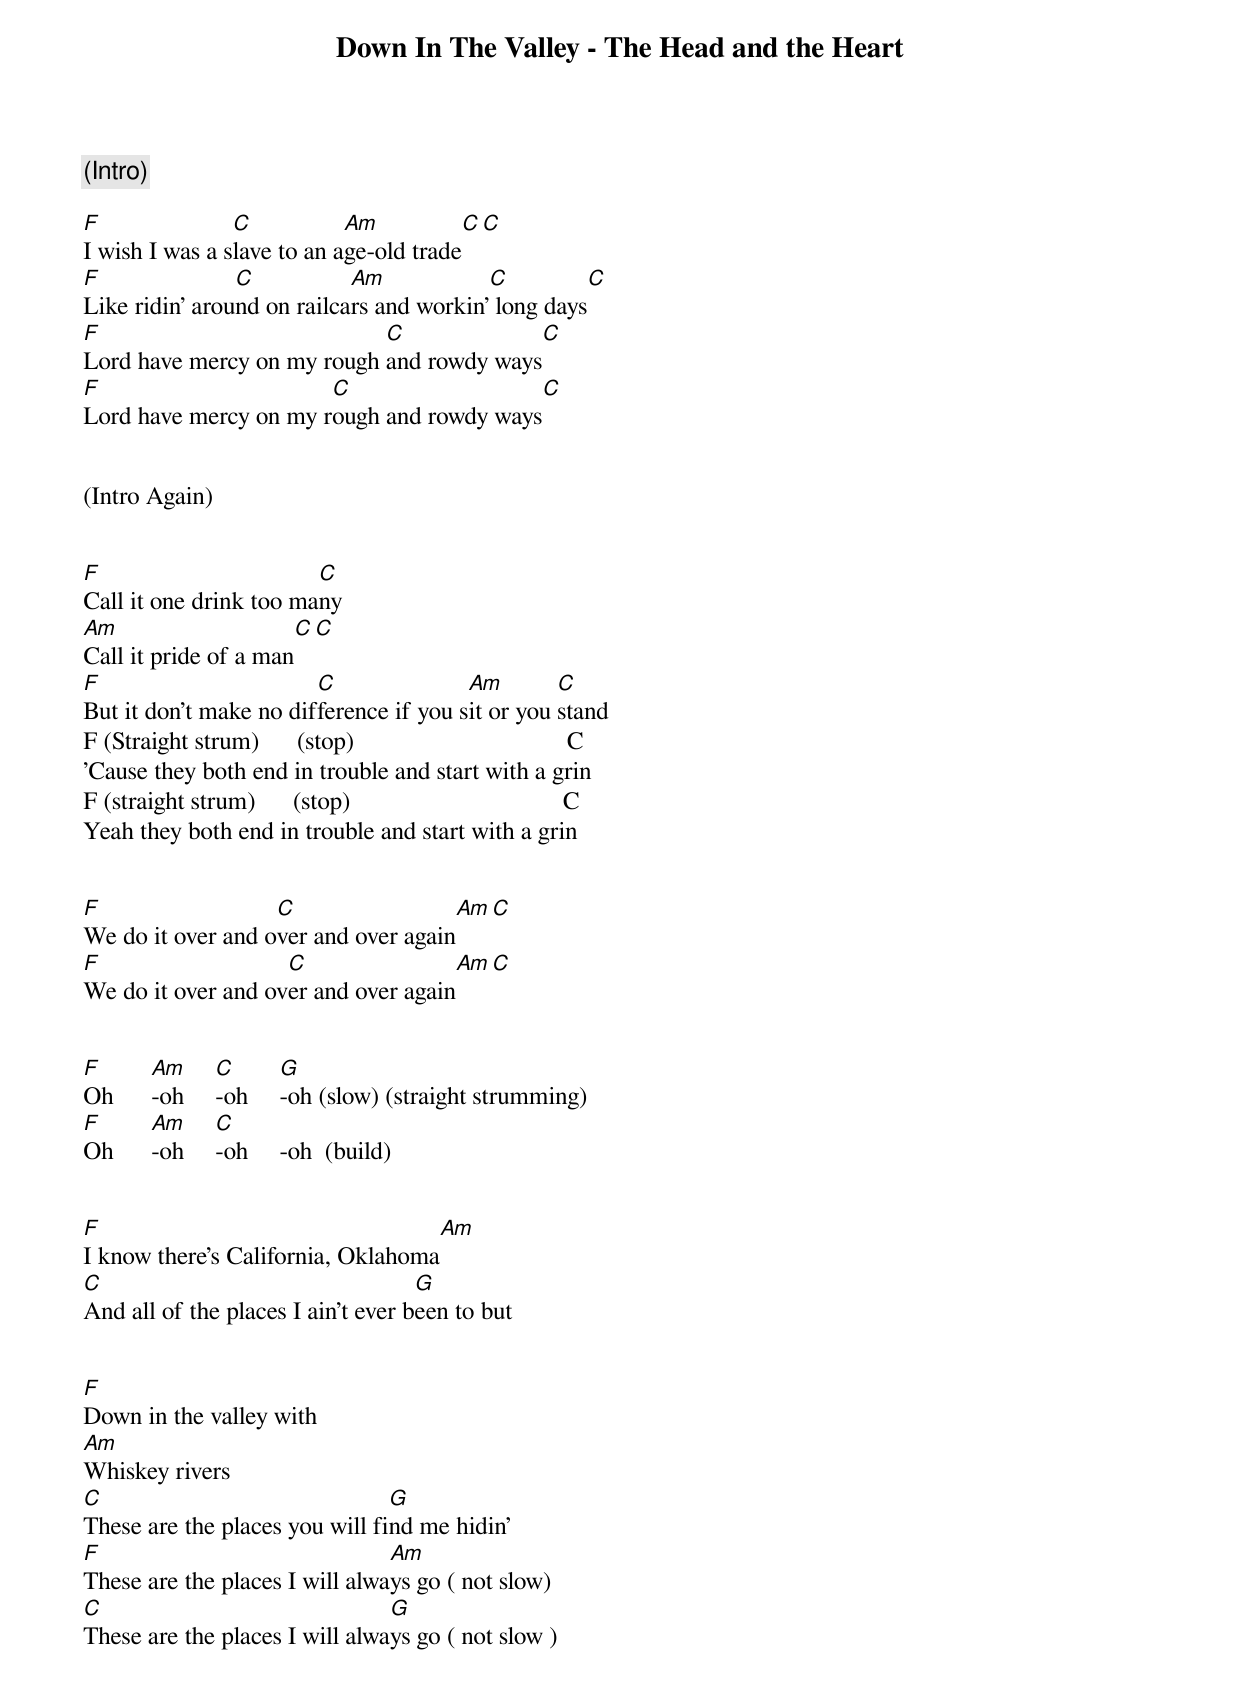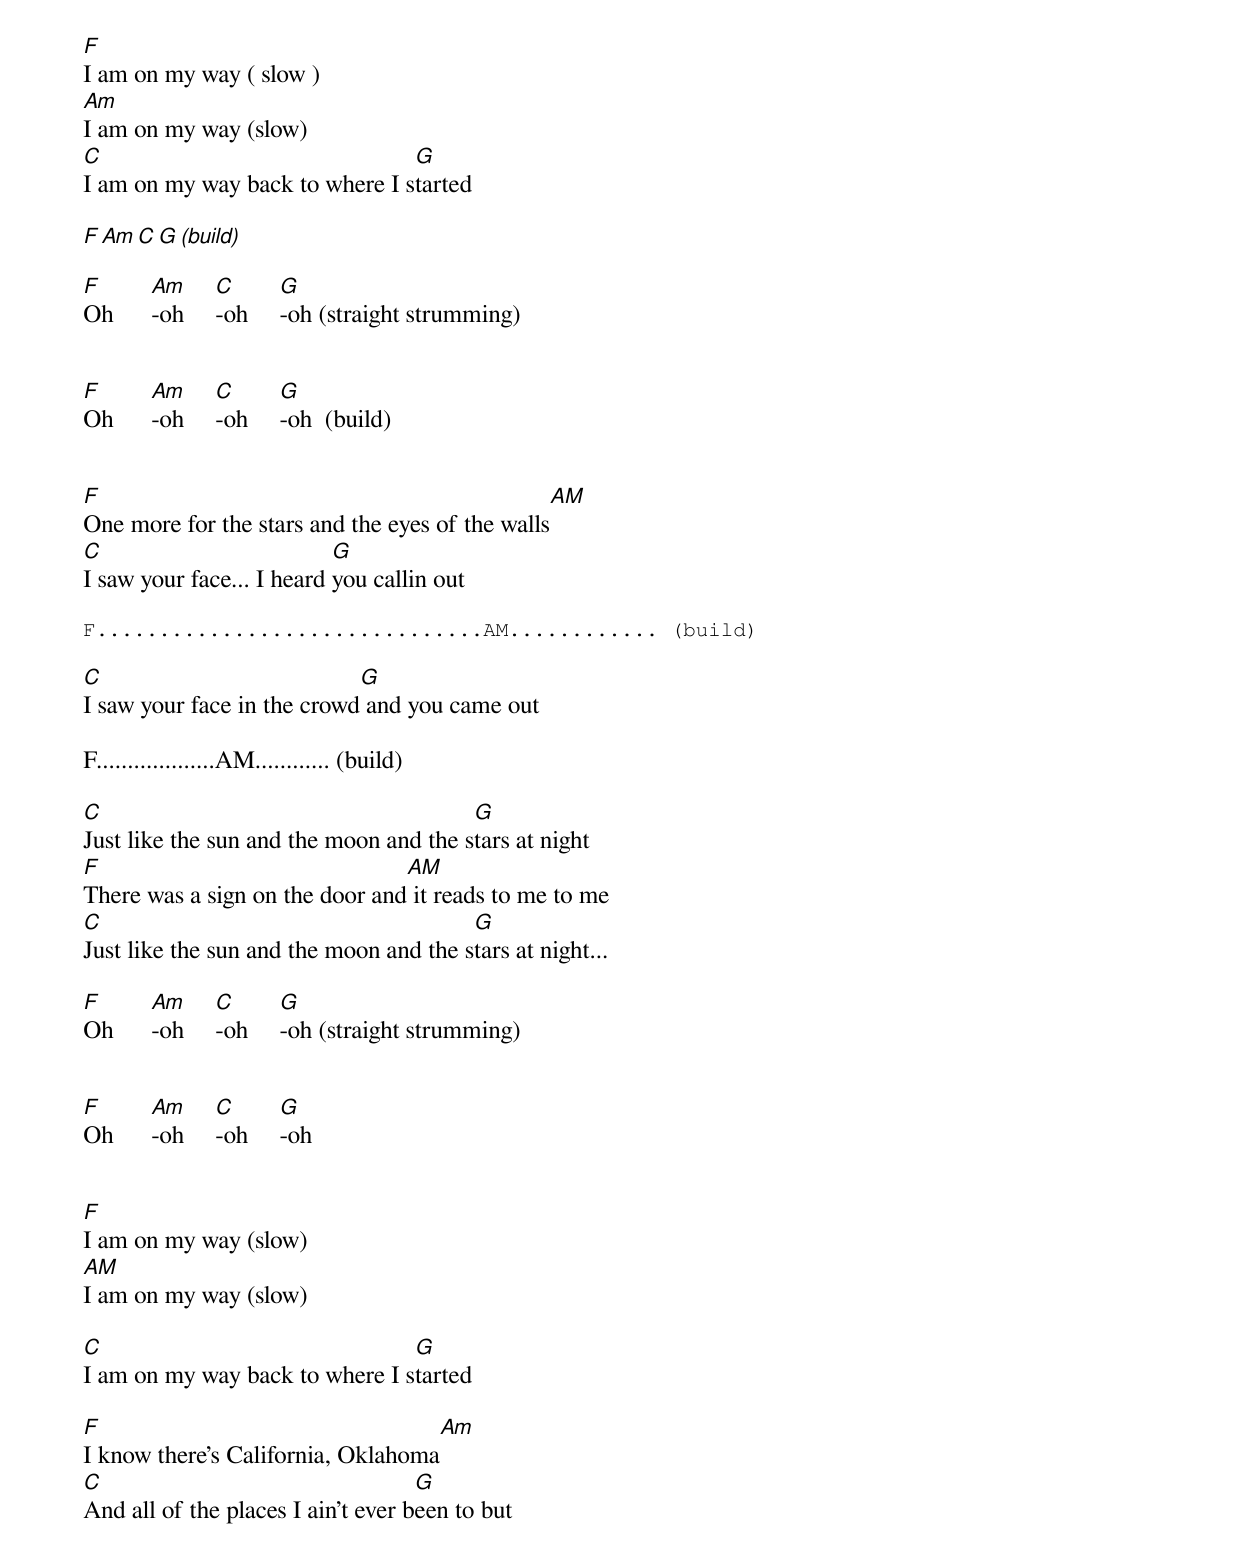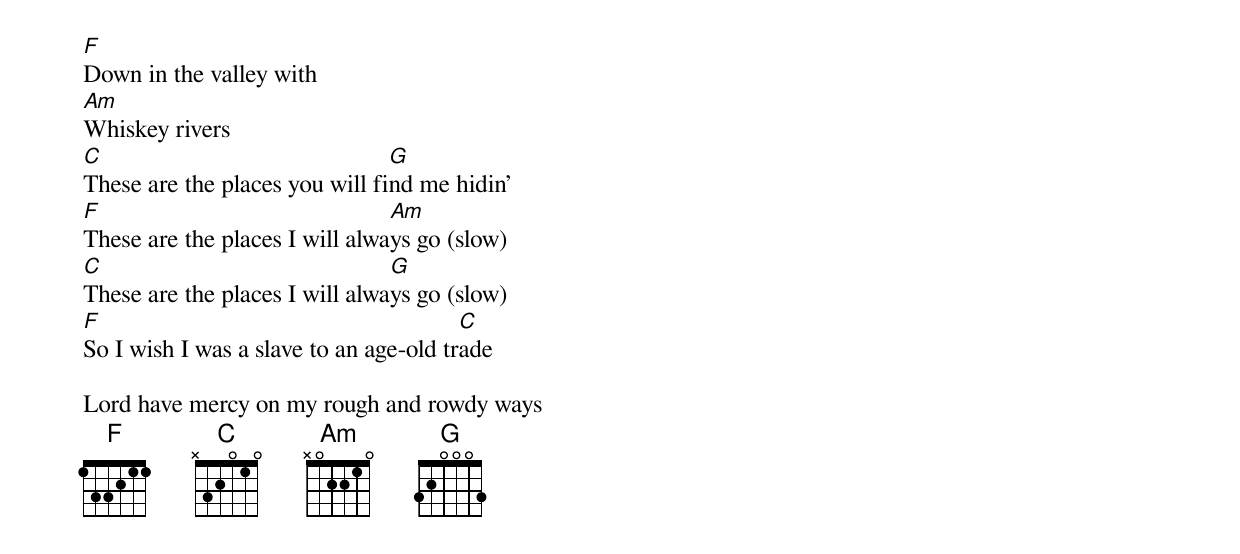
Down In The Valley - The Head and the Heart

(Intro)

F               C           Am            C                     C
I wish I was a slave to an age-old trade
F               C           Am            C                     C
Like ridin' around on railcars and workin' long days
F                           C                           C
Lord have mercy on my rough and rowdy ways
F                      C                                C
Lord have mercy on my rough and rowdy ways


(Intro Again)


F                       C
Call it one drink too many
Am                              C       C
Call it pride of a man
F                       C               Am        C
But it don't make no difference if you sit or you stand
F (Straight strum)      (stop)                                  C
'Cause they both end in trouble and start with a grin
F (straight strum)      (stop)                                  C
Yeah they both end in trouble and start with a grin


F                  C                    Am                C
We do it over and over and over again
F                   C                Am         C
We do it over and over and over again


F       Am      C       G
Oh      -oh     -oh     -oh (slow) (straight strumming)
F       Am      C
Oh      -oh     -oh     -oh  (build)


F                                    Am
I know there's California, Oklahoma
C                                   G
And all of the places I ain't ever been to but


F
Down in the valley with
Am
Whiskey rivers
C                               G
These are the places you will find me hidin'
F                               Am
These are the places I will always go ( not slow)
C                               G
These are the places I will always go ( not slow )

F
I am on my way ( slow )
Am
I am on my way (slow)
C                               G
I am on my way back to where I started

F       Am      C       G (build)

F       Am      C       G
Oh      -oh     -oh     -oh (straight strumming)


F       Am      C       G
Oh      -oh     -oh     -oh  (build)


F                                               AM
One more for the stars and the eyes of the walls
C                          G
I saw your face... I heard you callin out

F...............................AM............ (build)

C                           G
I saw your face in the crowd and you came out

F...................AM............ (build)

C                                       G
Just like the sun and the moon and the stars at night
F                               AM
There was a sign on the door and it reads to me to me
C                                       G
Just like the sun and the moon and the stars at night...

F       Am      C       G
Oh      -oh     -oh     -oh (straight strumming)


F       Am      C       G
Oh      -oh     -oh     -oh


F
I am on my way (slow)
AM
I am on my way (slow)

C                               G
I am on my way back to where I started

F                                    Am
I know there's California, Oklahoma
C                                   G
And all of the places I ain't ever been to but

F
Down in the valley with
Am
Whiskey rivers
C                               G
These are the places you will find me hidin'
F                               Am
These are the places I will always go (slow)
C                               G
These are the places I will always go (slow)
F                                       C
So I wish I was a slave to an age-old trade

Lord have mercy on my rough and rowdy ways
